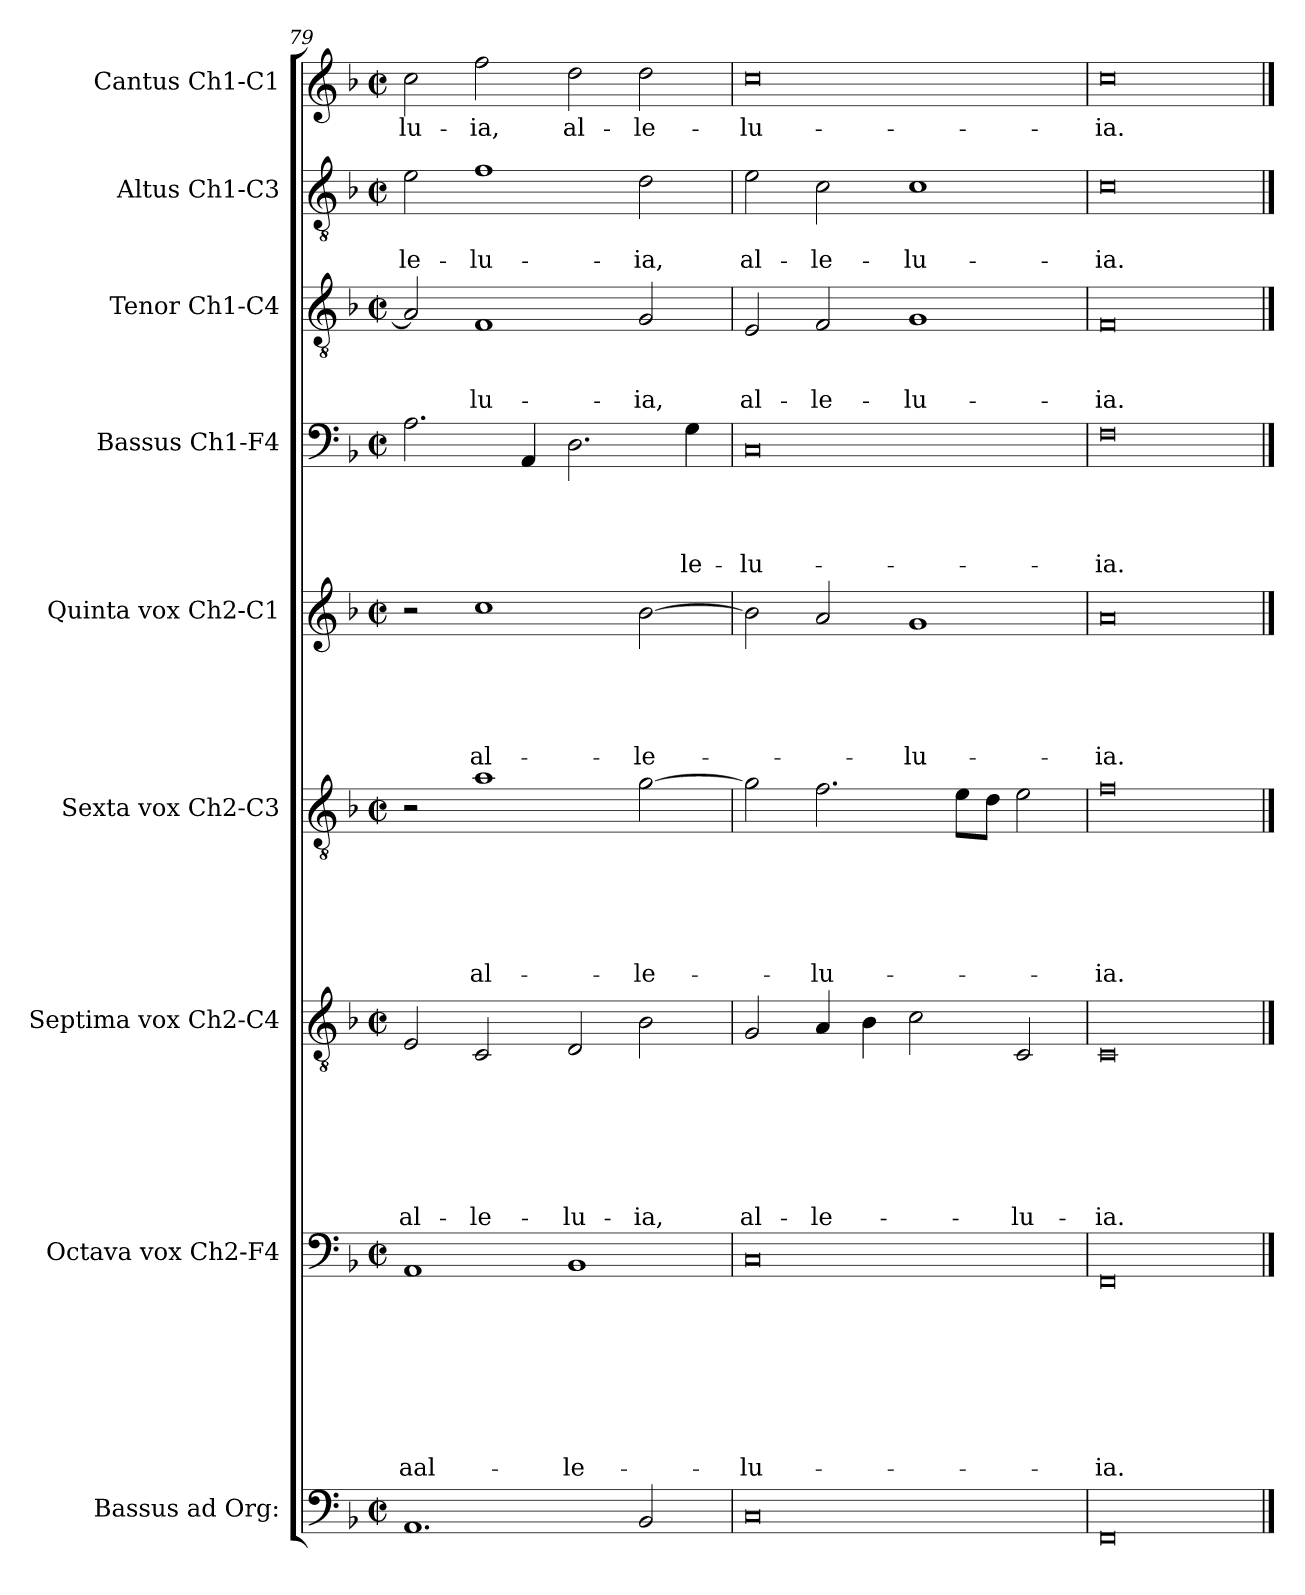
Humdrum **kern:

**kern	**kern	**text	**text	**text	**text	**text	**text	**text	**text	**kern	**text	**text	**text	**text	**text	**text	**text	**kern	**text	**text	**text	**text	**text	**text	**kern	**text	**text	**text	**text	**text	**kern	**text	**text	**text	**text	**kern	**text	**text	**text	**kern	**text	**text	**kern	**text
*part9	*part8	*part8	*part8	*part8	*part8	*part8	*part8	*part8	*part8	*part7	*part7	*part7	*part7	*part7	*part7	*part7	*part7	*part6	*part6	*part6	*part6	*part6	*part6	*part6	*part5	*part5	*part5	*part5	*part5	*part5	*part4	*part4	*part4	*part4	*part4	*part3	*part3	*part3	*part3	*part2	*part2	*part2	*part1	*part1
*staff9	*staff8	*staff8	*staff8	*staff8	*staff8	*staff8	*staff8	*staff8	*staff8	*staff7	*staff7	*staff7	*staff7	*staff7	*staff7	*staff7	*staff7	*staff6	*staff6	*staff6	*staff6	*staff6	*staff6	*staff6	*staff5	*staff5	*staff5	*staff5	*staff5	*staff5	*staff4	*staff4	*staff4	*staff4	*staff4	*staff3	*staff3	*staff3	*staff3	*staff2	*staff2	*staff2	*staff1	*staff1
*I"Bassus ad Org:	*I"Octava vox Ch2-F4	*	*	*	*	*	*	*	*	*I"Septima vox Ch2-C4	*	*	*	*	*	*	*	*I"Sexta vox Ch2-C3	*	*	*	*	*	*	*I"Quinta vox Ch2-C1	*	*	*	*	*	*I"Bassus Ch1-F4	*	*	*	*	*I"Tenor Ch1-C4	*	*	*	*I"Altus Ch1-C3	*	*	*I"Cantus Ch1-C1	*
*	*	*	*	*	*	*	*	*	*	*	*	*	*	*	*	*	*	*	*	*	*	*	*	*	*	*	*	*	*	*	*I'B	*	*	*	*	*I'T	*	*	*	*I'A	*	*	*I'C	*
*clefF4	*clefF4	*	*	*	*	*	*	*	*	*clefGv2	*	*	*	*	*	*	*	*clefGv2	*	*	*	*	*	*	*clefG2	*	*	*	*	*	*clefF4	*	*	*	*	*clefGv2	*	*	*	*clefGv2	*	*	*clefG2	*
*k[b-]	*k[b-]	*	*	*	*	*	*	*	*	*k[b-]	*	*	*	*	*	*	*	*k[b-]	*	*	*	*	*	*	*k[b-]	*	*	*	*	*	*k[b-]	*	*	*	*	*k[b-]	*	*	*	*k[b-]	*	*	*k[b-]	*
*F:	*F:	*	*	*	*	*	*	*	*	*F:	*	*	*	*	*	*	*	*F:	*	*	*	*	*	*	*F:	*	*	*	*	*	*F:	*	*	*	*	*F:	*	*	*	*F:	*	*	*F:	*
*M2/2	*M2/2	*	*	*	*	*	*	*	*	*M2/2	*	*	*	*	*	*	*	*M2/2	*	*	*	*	*	*	*M2/2	*	*	*	*	*	*M2/2	*	*	*	*	*M2/2	*	*	*	*M2/2	*	*	*M2/2	*
*met(c|)	*met(c|)	*	*	*	*	*	*	*	*	*met(c|)	*	*	*	*	*	*	*	*met(c|)	*	*	*	*	*	*	*met(c|)	*	*	*	*	*	*met(c|)	*	*	*	*	*met(c|)	*	*	*	*met(c|)	*	*	*met(c|)	*
=79	=79	=79	=79	=79	=79	=79	=79	=79	=79	=79	=79	=79	=79	=79	=79	=79	=79	=79	=79	=79	=79	=79	=79	=79	=79	=79	=79	=79	=79	=79	=79	=79	=79	=79	=79	=79	=79	=79	=79	=79	=79	=79	=79	=79
!	!	!	!	!	!	!	!	!	!LO:LY:b	!	!	!	!	!	!	!	!LO:LY:b	!	!	!	!	!	!	!	!	!	!	!	!	!	!	!	!	!	!	!	!	!	!	!	!	!LO:LY:b	!	!LO:LY:b
1.AA	1AA	.	.	.	.	.	.	.	aal-	2E/	.	.	.	.	.	.	al-	2r	.	.	.	.	.	.	2r	.	.	.	.	.	2.A\	.	.	.	.	2A/]	.	.	.	2e\	.	-le-	2cc\	-lu-
!	!	!	!	!	!	!	!	!	!	!	!	!	!	!	!	!	!LO:LY:b	!	!	!	!	!	!	!LO:LY:b	!	!	!	!	!	!LO:LY:b	!	!	!	!	!	!	!	!	!LO:LY:b	!	!	!LO:LY:b	!	!LO:LY:b
.	.	.	.	.	.	.	.	.	.	2C/	.	.	.	.	.	.	-le-	1a	.	.	.	.	.	al-	1cc	.	.	.	.	al-	.	.	.	.	.	1F	.	.	-lu-	1f	.	-lu-	2ff\	-ia,
.	.	.	.	.	.	.	.	.	.	.	.	.	.	.	.	.	.	.	.	.	.	.	.	.	.	.	.	.	.	.	4AA/	.	.	.	.	.	.	.	.	.	.	.	.	.
!	!	!	!	!	!	!	!	!	!LO:LY:b	!	!	!	!	!	!	!	!LO:LY:b	!	!	!	!	!	!	!	!	!	!	!	!	!	!	!	!	!	!	!	!	!	!	!	!	!	!	!LO:LY:b
.	1BB-	.	.	.	.	.	.	.	-le-	2D/	.	.	.	.	.	.	-lu-	.	.	.	.	.	.	.	.	.	.	.	.	.	2.D\	.	.	.	.	.	.	.	.	.	.	.	2dd\	al-
!	!	!	!	!	!	!	!	!	!	!	!	!	!	!	!	!	!LO:LY:b	!	!	!	!	!	!	!LO:LY:b	!	!	!	!	!	!LO:LY:b	!	!	!	!	!	!	!	!	!LO:LY:b	!	!	!LO:LY:b	!	!LO:LY:b
2BB-/	.	.	.	.	.	.	.	.	.	2B-\	.	.	.	.	.	.	-ia,	[2g\	.	.	.	.	.	-le-	[2b-\	.	.	.	.	-le-	.	.	.	.	.	2G/	.	.	-ia,	2d\	.	-ia,	2dd\	-le-
!	!	!	!	!	!	!	!	!	!	!	!	!	!	!	!	!	!	!	!	!	!	!	!	!	!	!	!	!	!	!	!	!	!	!	!LO:LY:b	!	!	!	!	!	!	!	!	!
.	.	.	.	.	.	.	.	.	.	.	.	.	.	.	.	.	.	.	.	.	.	.	.	.	.	.	.	.	.	.	4G\	.	.	.	-le-	.	.	.	.	.	.	.	.	.
=80	=80	=80	=80	=80	=80	=80	=80	=80	=80	=80	=80	=80	=80	=80	=80	=80	=80	=80	=80	=80	=80	=80	=80	=80	=80	=80	=80	=80	=80	=80	=80	=80	=80	=80	=80	=80	=80	=80	=80	=80	=80	=80	=80	=80
!	!	!	!	!	!	!	!	!	!LO:LY:b	!	!	!	!	!	!	!	!LO:LY:b	!	!	!	!	!	!	!	!	!	!	!	!	!	!	!	!	!	!LO:LY:b	!	!	!	!LO:LY:b	!	!	!LO:LY:b	!	!LO:LY:b
0C	0C	.	.	.	.	.	.	.	-lu-	2G/	.	.	.	.	.	.	al-	2g\]	.	.	.	.	.	.	2b-\]	.	.	.	.	.	0C	.	.	.	-lu-	2E/	.	.	al-	2e\	.	al-	0cc	-lu-
!	!	!	!	!	!	!	!	!	!	!	!	!	!	!	!	!	!LO:LY:b	!	!	!	!	!	!	!LO:LY:b	!	!	!	!	!	!	!	!	!	!	!	!	!	!	!LO:LY:b	!	!	!LO:LY:b	!	!
.	.	.	.	.	.	.	.	.	.	4A/	.	.	.	.	.	.	-le-	2.f\	.	.	.	.	.	-lu-	2a/	.	.	.	.	.	.	.	.	.	.	2F/	.	.	-le-	2c\	.	-le-	.	.
.	.	.	.	.	.	.	.	.	.	4B-\	.	.	.	.	.	.	.	.	.	.	.	.	.	.	.	.	.	.	.	.	.	.	.	.	.	.	.	.	.	.	.	.	.	.
!	!	!	!	!	!	!	!	!	!	!	!	!	!	!	!	!	!	!	!	!	!	!	!	!	!	!	!	!	!	!LO:LY:b	!	!	!	!	!	!	!	!	!LO:LY:b	!	!	!LO:LY:b	!	!
.	.	.	.	.	.	.	.	.	.	2c\	.	.	.	.	.	.	.	.	.	.	.	.	.	.	1g	.	.	.	.	-lu-	.	.	.	.	.	1G	.	.	-lu-	1c	.	-lu-	.	.
.	.	.	.	.	.	.	.	.	.	.	.	.	.	.	.	.	.	8e\L	.	.	.	.	.	.	.	.	.	.	.	.	.	.	.	.	.	.	.	.	.	.	.	.	.	.
.	.	.	.	.	.	.	.	.	.	.	.	.	.	.	.	.	.	8d\J	.	.	.	.	.	.	.	.	.	.	.	.	.	.	.	.	.	.	.	.	.	.	.	.	.	.
!	!	!	!	!	!	!	!	!	!	!	!	!	!	!	!	!	!LO:LY:b	!	!	!	!	!	!	!	!	!	!	!	!	!	!	!	!	!	!	!	!	!	!	!	!	!	!	!
.	.	.	.	.	.	.	.	.	.	2C/	.	.	.	.	.	.	-lu-	2e\	.	.	.	.	.	.	.	.	.	.	.	.	.	.	.	.	.	.	.	.	.	.	.	.	.	.
=81	=81	=81	=81	=81	=81	=81	=81	=81	=81	=81	=81	=81	=81	=81	=81	=81	=81	=81	=81	=81	=81	=81	=81	=81	=81	=81	=81	=81	=81	=81	=81	=81	=81	=81	=81	=81	=81	=81	=81	=81	=81	=81	=81	=81
!	!	!	!	!	!	!	!	!	!LO:LY:b	!	!	!	!	!	!	!	!LO:LY:b	!	!	!	!	!	!	!LO:LY:b	!	!	!	!	!	!LO:LY:b	!	!	!	!	!LO:LY:b	!	!	!	!LO:LY:b	!	!	!LO:LY:b	!	!LO:LY:b
0FF	0FF	.	.	.	.	.	.	.	-ia.	0C	.	.	.	.	.	.	-ia.	0f	.	.	.	.	.	-ia.	0a	.	.	.	.	-ia.	0F	.	.	.	-ia.	0F	.	.	-ia.	0c	.	-ia.	0cc	-ia.
==	==	==	==	==	==	==	==	==	==	==	==	==	==	==	==	==	==	==	==	==	==	==	==	==	==	==	==	==	==	==	==	==	==	==	==	==	==	==	==	==	==	==	==	==
*-	*-	*-	*-	*-	*-	*-	*-	*-	*-	*-	*-	*-	*-	*-	*-	*-	*-	*-	*-	*-	*-	*-	*-	*-	*-	*-	*-	*-	*-	*-	*-	*-	*-	*-	*-	*-	*-	*-	*-	*-	*-	*-	*-	*-
